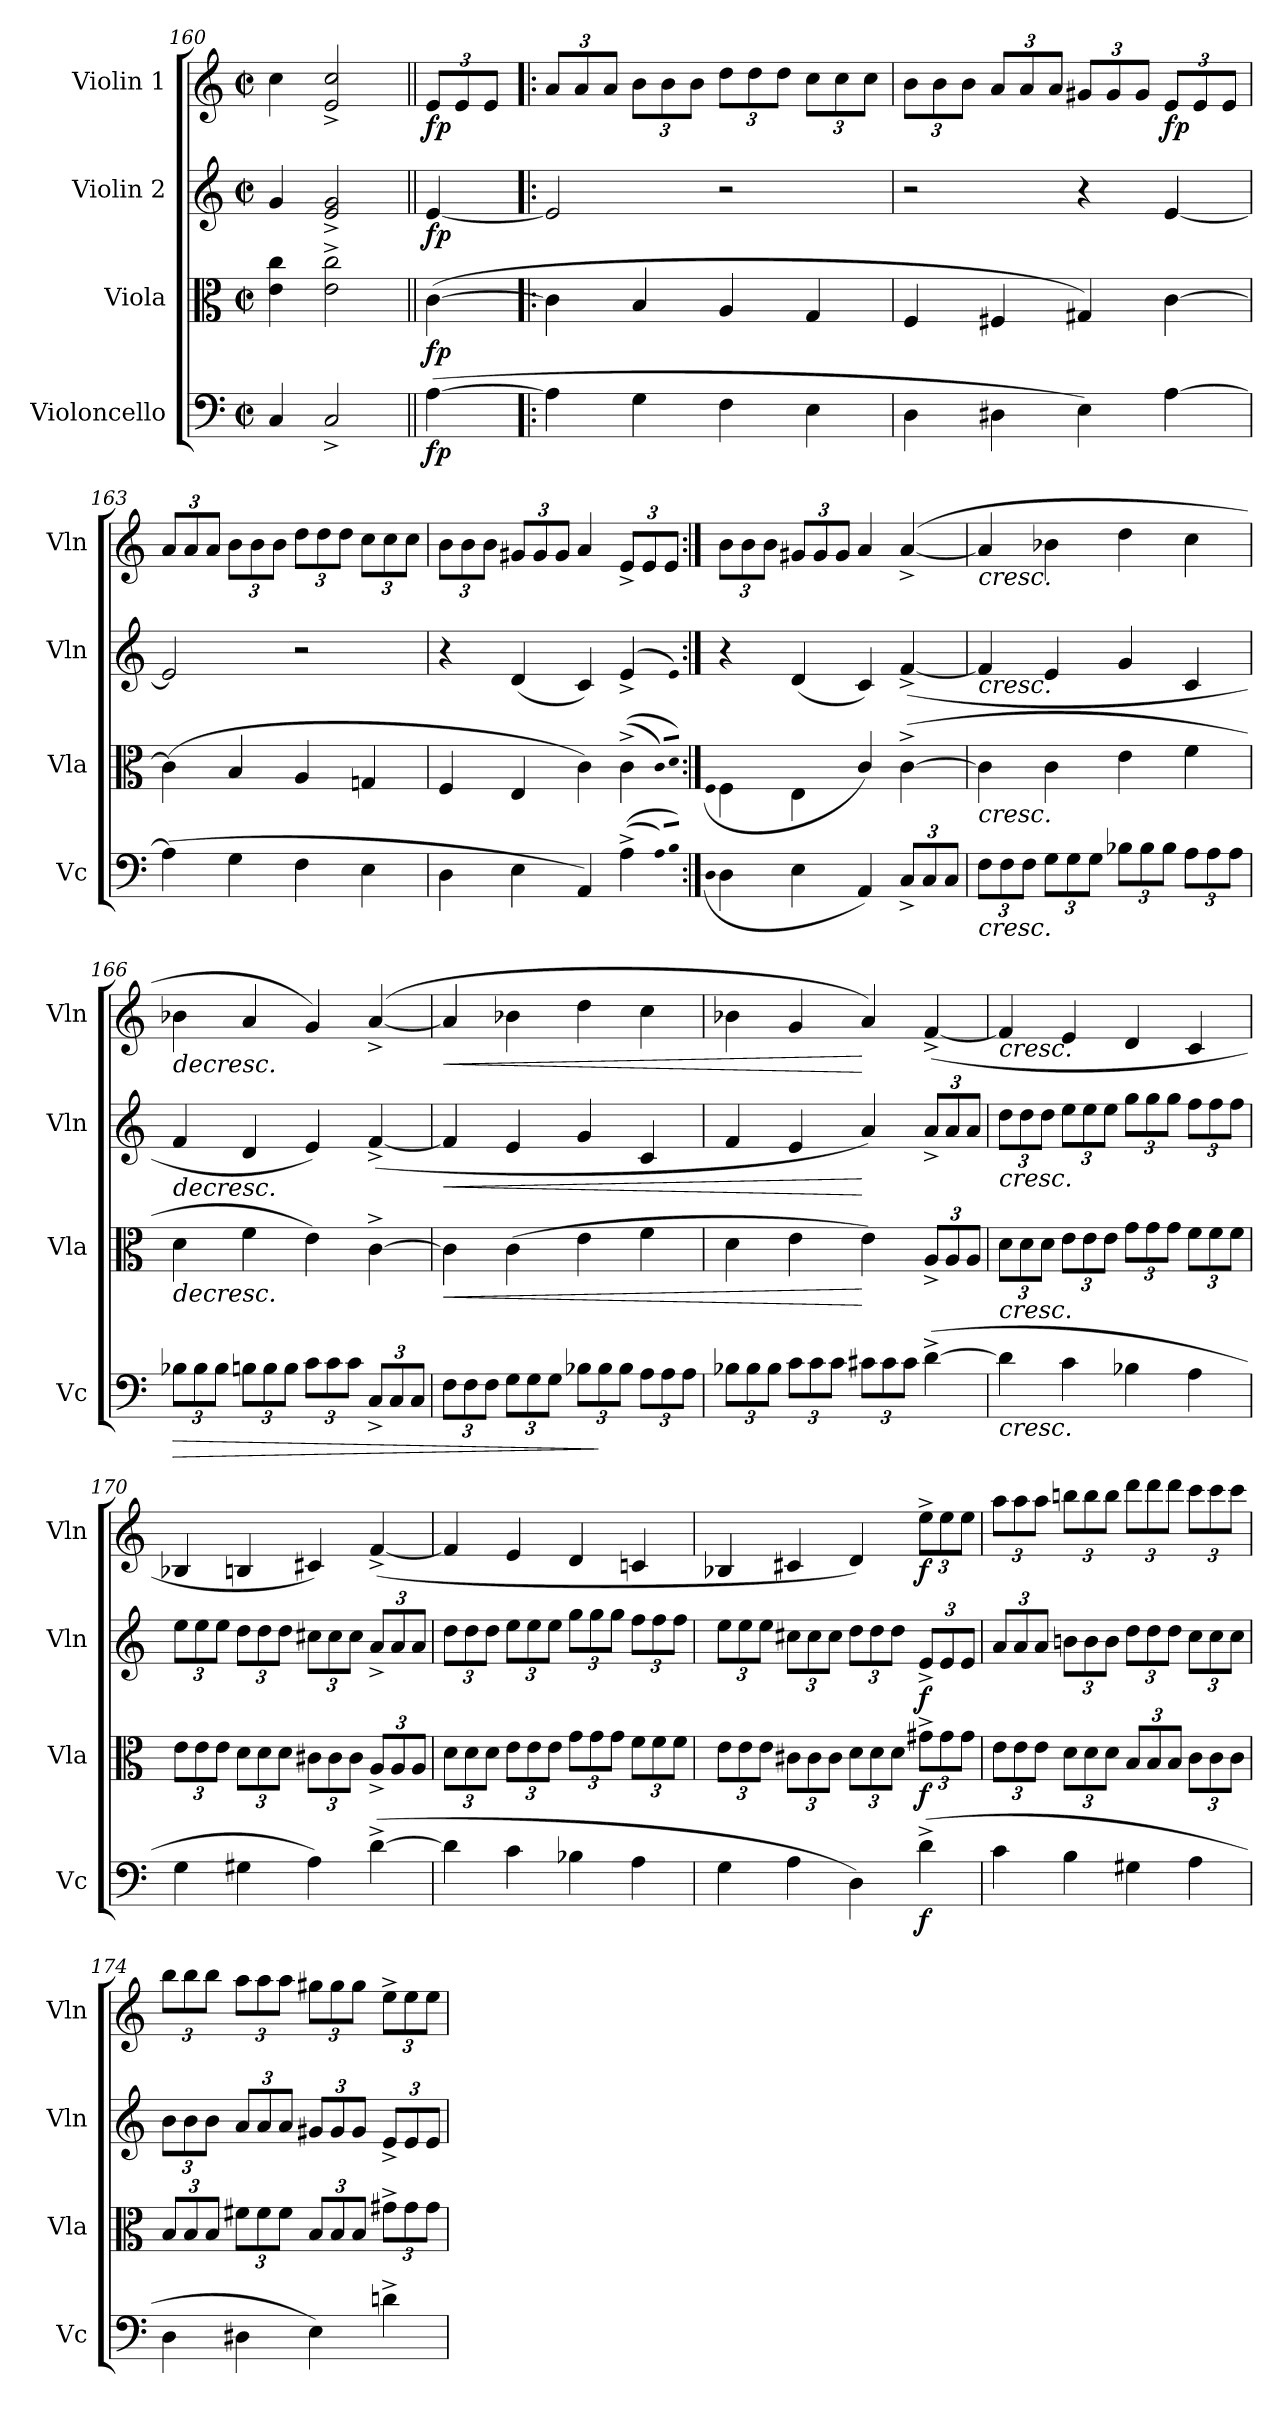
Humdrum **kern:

**kern	**dynam	**kern	**dynam	**kern	**dynam	**kern	**dynam
*part4	*part4	*part3	*part3	*part2	*part2	*part1	*part1
*staff4	*staff4	*staff3	*staff3	*staff2	*staff2	*staff1	*staff1
*I"Violoncello	*	*I"Viola	*	*I"Violin 2	*	*I"Violin 1	*
*I'Vc	*	*I'Vla	*	*I'Vln	*	*I'Vln	*
*clefF4	*	*clefC3	*	*clefG2	*	*clefG2	*
*k[]	*	*k[]	*	*k[]	*	*k[]	*
*M2/2	*	*M2/2	*	*M2/2	*	*M2/2	*
*met(c|)	*	*met(c|)	*	*met(c|)	*	*met(c|)	*
=160	=160	=160	=160	=160	=160	=160	=160
4C/	.	4e\ 4cc\	.	4g/	.	4cc\	.
2C^/	.	2e\^ 2cc\^	.	2e/^ 2g/^	.	2e/^ 2cc/^	.
=160X11||	=160X11||	=160X11||	=160X11||	=160X11||	=160X11||	=160X11||	=160X11||
*	*	*	*	*	*	*Xbrackettup	*
!	!LO:DY:b	!	!LO:DY:b	!	!LO:DY:b	!	!LO:DY:b
([4A\	fp	([4c\	fp	[4e/	fp	12e/L	fp
.	.	.	.	.	.	12e/	.
.	.	.	.	.	.	12e/J	.
!!LO:PB:g=z
=161!|:	=161!|:	=161!|:	=161!|:	=161!|:	=161!|:	=161!|:	=161!|:
4A\]	.	4c\]	.	2e/]	.	12a/L	.
.	.	.	.	.	.	12a/	.
.	.	.	.	.	.	12a/J	.
4G\	.	4B/	.	.	.	12b\L	.
.	.	.	.	.	.	12b\	.
.	.	.	.	.	.	12b\J	.
4F\	.	4A/	.	2r	.	12dd\L	.
.	.	.	.	.	.	12dd\	.
.	.	.	.	.	.	12dd\J	.
4E\	.	4G/	.	.	.	12cc\L	.
.	.	.	.	.	.	12cc\	.
.	.	.	.	.	.	12cc\J	.
=162	=162	=162	=162	=162	=162	=162	=162
4D\	.	4F/	.	2r	.	12b\L	.
.	.	.	.	.	.	12b\	.
.	.	.	.	.	.	12b\J	.
4D#X\	.	4F#X/	.	.	.	12a/L	.
.	.	.	.	.	.	12a/	.
.	.	.	.	.	.	12a/J	.
4E\)	.	4G#X/)	.	4r	.	12g#X/L	.
.	.	.	.	.	.	12g#/	.
.	.	.	.	.	.	12g#/J	.
!	!	!	!	!	!	!	!LO:DY:b
[4A\	.	[4c\	.	[4e/	.	12e/L	fp
.	.	.	.	.	.	12e/	.
.	.	.	.	.	.	12e/J	.
=163	=163	=163	=163	=163	=163	=163	=163
(4A\]	.	(4c\]	.	2e/]	.	12a/L	.
.	.	.	.	.	.	12a/	.
.	.	.	.	.	.	12a/J	.
4G\	.	4B/	.	.	.	12b\L	.
.	.	.	.	.	.	12b\	.
.	.	.	.	.	.	12b\J	.
4F\	.	4A/	.	2r	.	12dd\L	.
.	.	.	.	.	.	12dd\	.
.	.	.	.	.	.	12dd\J	.
4E\	.	4Gn/	.	.	.	12cc\L	.
.	.	.	.	.	.	12cc\	.
.	.	.	.	.	.	12cc\J	.
!!LO:LB:g=z
=163X12	=163X12	=163X12	=163X12	=163X12	=163X12	=163X12	=163X12
4D\	.	4F/	.	4r	.	12b\L	.
.	.	.	.	.	.	12b\	.
.	.	.	.	.	.	12b\J	.
4E\	.	4E/	.	(4d/	.	12g#X/L	.
.	.	.	.	.	.	12g#/	.
.	.	.	.	.	.	12g#/J	.
4AA/)	.	4c\)	.	4c/)	.	4a/	.
(<(<4A^\	.	(<(<4c^\	.	(4e^/	.	12e^/L	.
.	.	.	.	.	.	12e/	.
.	.	.	.	.	.	12e/J	.
qAL)	.	qcL)	.	.	.	.	.
qBJ)	.	qdJ)	.	qe)	.	.	.
=164:|!	=164:|!	=164:|!	=164:|!	=164:|!	=164:|!	=164:|!	=164:|!
(>qD	.	(qF	.	.	.	.	.
4D\	.	4F\	.	4r	.	12b\L	.
.	.	.	.	.	.	12b\	.
.	.	.	.	.	.	12b\J	.
4E\	.	4E\	.	(4d/	.	12g#X/L	.
.	.	.	.	.	.	12g#/	.
.	.	.	.	.	.	12g#/J	.
4AA/)	.	4c/)	.	4c/)	.	4a/	.
*Xbrackettup	*	*	*	*	*	*	*
12C^/L	.	([4c^\	.	([4f^/	.	([4a^/	.
12C/	.	.	.	.	.	.	.
12C/J	.	.	.	.	.	.	.
=165	=165	=165	=165	=165	=165	=165	=165
!	!LO:HP:b	!	!LO:HP:b	!	!LO:HP:b	!	!LO:HP:b
12F\L	<	4c\]	<	4f/]	<	4a/]	<
12F\	.	.	.	.	.	.	.
12F\J	.	.	.	.	.	.	.
12G\L	.	4c\	.	4e/	.	4b-X\	.
12G\	.	.	.	.	.	.	.
12G\J	.	.	.	.	.	.	.
12B-X\L	.	4e\	.	4g/	.	4dd\	.
12B-\	.	.	.	.	.	.	.
12B-\J	.	.	.	.	.	.	.
12A\L	.	4f\	.	4c/	.	4cc\	.
12A\	.	.	.	.	.	.	.
12A\J	.	.	.	.	.	.	.
!!LO:LB:g=z
=166	=166	=166	=166	=166	=166	=166	=166
!	!LO:HP:b	!	!LO:HP:b	!	!LO:HP:b	!	!LO:HP:b
12B-X\L	>	4d\	>	4f/	>	4b-X\	>
12B-\	.	.	.	.	.	.	.
12B-\J	.	.	.	.	.	.	.
12Bn\L	.	4f\	.	4d/	.	4a/	.
12B\	.	.	.	.	.	.	.
12B\J	[	.	.	.	.	.	.
12c\L	.	4e\)	[	4e/)	[	4g/)	[
12c\	.	.	.	.	.	.	.
12c\J	.	.	.	.	.	.	.
12C^/L	.	[4c^\	.	([4f^/	.	([4a^/	.
12C/	.	.	.	.	.	.	.
12C/J	.	.	.	.	.	.	.
=167	=167	=167	=167	=167	=167	=167	=167
!	!	!	!LO:HP:b	!	!LO:HP:b	!	!LO:HP:b
12F\L	.	4c\]	<	4f/]	<	4a/]	<
12F\	.	.	.	.	.	.	.
12F\J	.	.	.	.	.	.	.
12G\L	.	(4c\	.	4e/	.	4b-X\	.
12G\	.	.	.	.	.	.	.
12G\J	.	.	.	.	.	.	.
12B-X\L	.	4e\	]	4g/	]	4dd\	]
12B-\	]	.	.	.	.	.	.
12B-\J	.	.	.	.	.	.	.
12A\L	.	4f\	.	4c/	.	4cc\	.
12A\	.	.	.	.	.	.	.
12A\J	.	.	.	.	.	.	.
=168	=168	=168	=168	=168	=168	=168	=168
12B-X\L	.	4d\	.	4f/	.	4b-X\	.
12B-\	.	.	.	.	.	.	.
12B-\J	.	.	.	.	.	.	.
12c\L	.	4e\	.	4e/	.	4g/	.
12c\	.	.	.	.	.	.	.
12c\J	.	.	.	.	.	.	.
12c#X\L	.	4e\)	[	4a/)	[	4a/)	[
12c#\	.	.	.	.	.	.	.
12c#\J	.	.	.	.	.	.	.
*	*	*Xbrackettup	*	*Xbrackettup	*	*	*
([4d^\	.	12A^/L	.	12a^/L	.	([4f^/	.
.	.	12A/	.	12a/	.	.	.
.	.	12A/J	.	12a/J	.	.	.
!!LO:LB:g=z
=169	=169	=169	=169	=169	=169	=169	=169
!	!	!	!	!	!	!LO:TX:b:i:t=cresc.	!
!	!	!	!	!LO:TX:b:i:t=cresc.	!	!	!
!	!	!LO:TX:b:i:t=cresc.	!	!	!	!	!
!LO:TX:b:i:t=cresc.	!	!	!	!	!	!	!
4d\]	.	12d\L	.	12dd\L	.	4f/]	.
.	.	12d\	.	12dd\	.	.	.
.	.	12d\J	.	12dd\J	.	.	.
4c\	.	12e\L	.	12ee\L	.	4e/	.
.	.	12e\	.	12ee\	.	.	.
.	.	12e\J	.	12ee\J	.	.	.
4B-X\	.	12g\L	.	12gg\L	.	4d/	.
.	.	12g\	.	12gg\	.	.	.
.	.	12g\J	.	12gg\J	.	.	.
4A\	.	12f\L	.	12ff\L	.	4c/	.
.	.	12f\	.	12ff\	.	.	.
.	.	12f\J	.	12ff\J	.	.	.
=170	=170	=170	=170	=170	=170	=170	=170
4G\	.	12e\L	.	12ee\L	.	4B-X/	.
.	.	12e\	.	12ee\	.	.	.
.	.	12e\J	.	12ee\J	.	.	.
4G#X\	.	12d\L	.	12dd\L	.	4Bn/	.
.	.	12d\	.	12dd\	.	.	.
.	.	12d\J	.	12dd\J	.	.	.
4A\)	.	12c#X\L	.	12cc#X\L	.	4c#X/)	.
.	.	12c#\	.	12cc#\	.	.	.
.	.	12c#\J	.	12cc#\J	.	.	.
([4d^\	.	12A^/L	.	12a^/L	.	([4f^/	.
.	.	12A/	.	12a/	.	.	.
.	.	12A/J	.	12a/J	.	.	.
=171	=171	=171	=171	=171	=171	=171	=171
4d\]	.	12d\L	.	12dd\L	.	4f/]	.
.	.	12d\	.	12dd\	.	.	.
.	.	12d\J	.	12dd\J	.	.	.
4c\	.	12e\L	.	12ee\L	.	4e/	.
.	.	12e\	.	12ee\	.	.	.
.	.	12e\J	.	12ee\J	.	.	.
4B-X\	.	12g\L	.	12gg\L	.	4d/	.
.	.	12g\	.	12gg\	.	.	.
.	.	12g\J	.	12gg\J	.	.	.
4A\	.	12f\L	.	12ff\L	.	4cn/	.
.	.	12f\	.	12ff\	.	.	.
.	.	12f\J	.	12ff\J	.	.	.
!!LO:LB:g=z
=172	=172	=172	=172	=172	=172	=172	=172
4G\	.	12e\L	.	12ee\L	.	4B-X/	.
.	.	12e\	.	12ee\	.	.	.
.	.	12e\J	.	12ee\J	.	.	.
4A\	.	12c#X\L	.	12cc#X\L	.	4c#X/	.
.	.	12c#\	.	12cc#\	.	.	.
.	.	12c#\J	.	12cc#\J	.	.	.
4D\)	.	12d\L	.	12dd\L	.	4d/)	.
.	.	12d\	.	12dd\	.	.	.
.	.	12d\J	.	12dd\J	.	.	.
!	!LO:DY:b	!	!LO:DY:b	!	!LO:DY:b	!	!LO:DY:b
(4d^\	f	12g#X^\L	f	12e^/L	f	12ee^\L	f
.	.	12g#\	.	12e/	.	12ee\	.
.	.	12g#\J	.	12e/J	.	12ee\J	.
=173	=173	=173	=173	=173	=173	=173	=173
4c\	.	12e\L	.	12a/L	.	12aa\L	.
.	.	12e\	.	12a/	.	12aa\	.
.	.	12e\J	.	12a/J	.	12aa\J	.
4B\	.	12d\L	.	12bn\L	.	12bbn\L	.
.	.	12d\	.	12b\	.	12bb\	.
.	.	12d\J	.	12b\J	.	12bb\J	.
4G#X\	.	12B/L	.	12dd\L	.	12ddd\L	.
.	.	12B/	.	12dd\	.	12ddd\	.
.	.	12B/J	.	12dd\J	.	12ddd\J	.
4A\	.	12c\L	.	12cc\L	.	12ccc\L	.
.	.	12c\	.	12cc\	.	12ccc\	.
.	.	12c\J	.	12cc\J	.	12ccc\J	.
=174	=174	=174	=174	=174	=174	=174	=174
4D\	.	12B/L	.	12b\L	.	12bb\L	.
.	.	12B/	.	12b\	.	12bb\	.
.	.	12B/J	.	12b\J	.	12bb\J	.
4D#X\	.	12f#X\L	.	12a/L	.	12aa\L	.
.	.	12f#\	.	12a/	.	12aa\	.
.	.	12f#\J	.	12a/J	.	12aa\J	.
4E\)	.	12B/L	.	12g#X/L	.	12gg#X\L	.
.	.	12B/	.	12g#/	.	12gg#\	.
.	.	12B/J	.	12g#/J	.	12gg#\J	.
4dn^\	.	12g#X^\L	.	12e^/L	.	12ee^\L	.
.	.	12g#\	.	12e/	.	12ee\	.
.	.	12g#\J	.	12e/J	.	12ee\J	.
=	=	=	=	=	=	=	=
*-	*-	*-	*-	*-	*-	*-	*-
